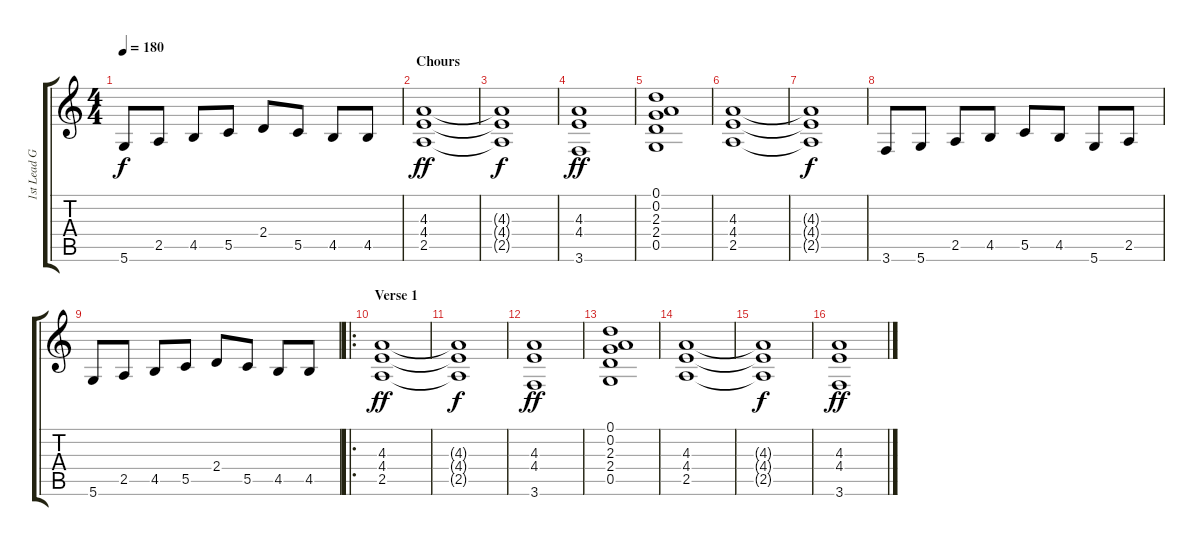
\track ("1st Lead Guitar" "1st Lead G") {instrument distortionguitar}
\staff {score tabs}
\tuning (D4 A3 F3 C3 G2 D2) {hide}
\ts (4 4)
\tempo 180
\clef g2
\ks c
5.6.8{dy f} 2.5.8 4.5.8 5.5.8 2.4.8 5.5.8 4.5.8 4.5.8 |
\section ("" "Chours")
(4.3 4.4 2.5).1{dy ff volume 10} |
(4.3{t} 4.4{t} 2.5{t}).1{dy f} |
(4.3 4.4 3.6).1{dy ff} |
(0.1 0.2 2.3 2.4 0.5).1 |
(4.3 4.4 2.5).1 |
(4.3{t} 4.4{t} 2.5{t}).1{dy f} |
3.6.8 5.6.8 2.5.8 4.5.8 5.5.8 4.5.8 5.6.8 2.5.8 |
5.6.8 2.5.8 4.5.8 5.5.8 2.4.8 5.5.8 4.5.8 4.5.8 |
\ro
\section ("" "Verse 1")
(4.3 4.4 2.5).1{dy ff volume 12} |
(4.3{t} 4.4{t} 2.5{t}).1{dy f} |
(4.3 4.4 3.6).1{dy ff} |
(0.1 0.2 2.3 2.4 0.5).1 |
(4.3 4.4 2.5).1 |
(4.3{t} 4.4{t} 2.5{t}).1{dy f} |
(4.3 4.4 3.6).1{dy ff}
